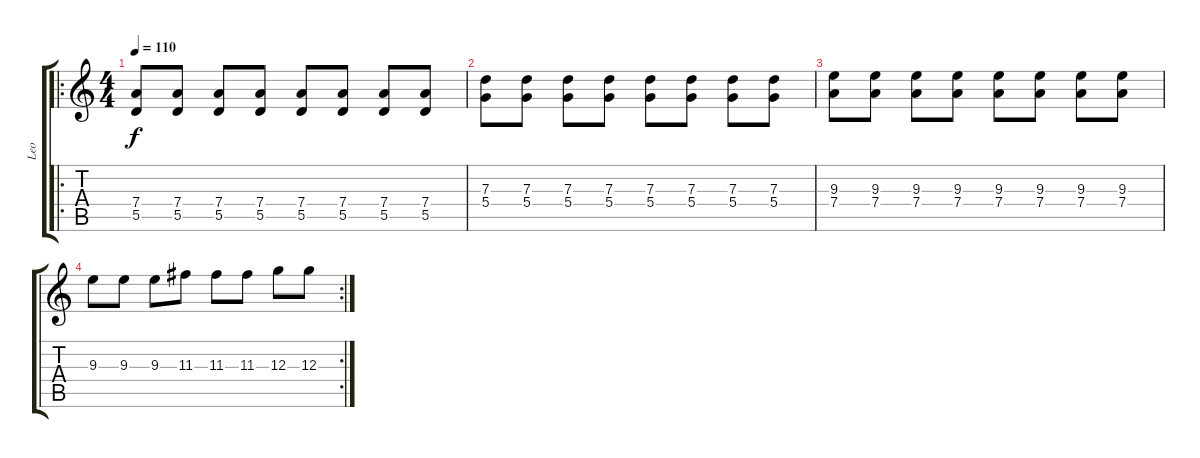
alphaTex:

\track ("Leo" "Leo") {instrument electricguitarclean}
\staff {score tabs}
\tuning (E4 B3 G3 D3 A2 E2) {hide}
\ro
\ts (4 4)
\tempo 110
\clef g2
\ks c
(7.4 5.5).8{dy f} (7.4 5.5).8 (7.4 5.5).8 (7.4 5.5).8 (7.4 5.5).8 (7.4 5.5).8 (7.4 5.5).8 (7.4 5.5).8 |
(7.3 5.4).8 (7.3 5.4).8 (7.3 5.4).8 (7.3 5.4).8 (7.3 5.4).8 (7.3 5.4).8 (7.3 5.4).8 (7.3 5.4).8 |
(9.3 7.4).8 (9.3 7.4).8 (9.3 7.4).8 (9.3 7.4).8 (9.3 7.4).8 (9.3 7.4).8 (9.3 7.4).8 (9.3 7.4).8 |
\rc 2
9.3.8 9.3.8 9.3.8 11.3.8 11.3.8 11.3.8 12.3.8 12.3.8
